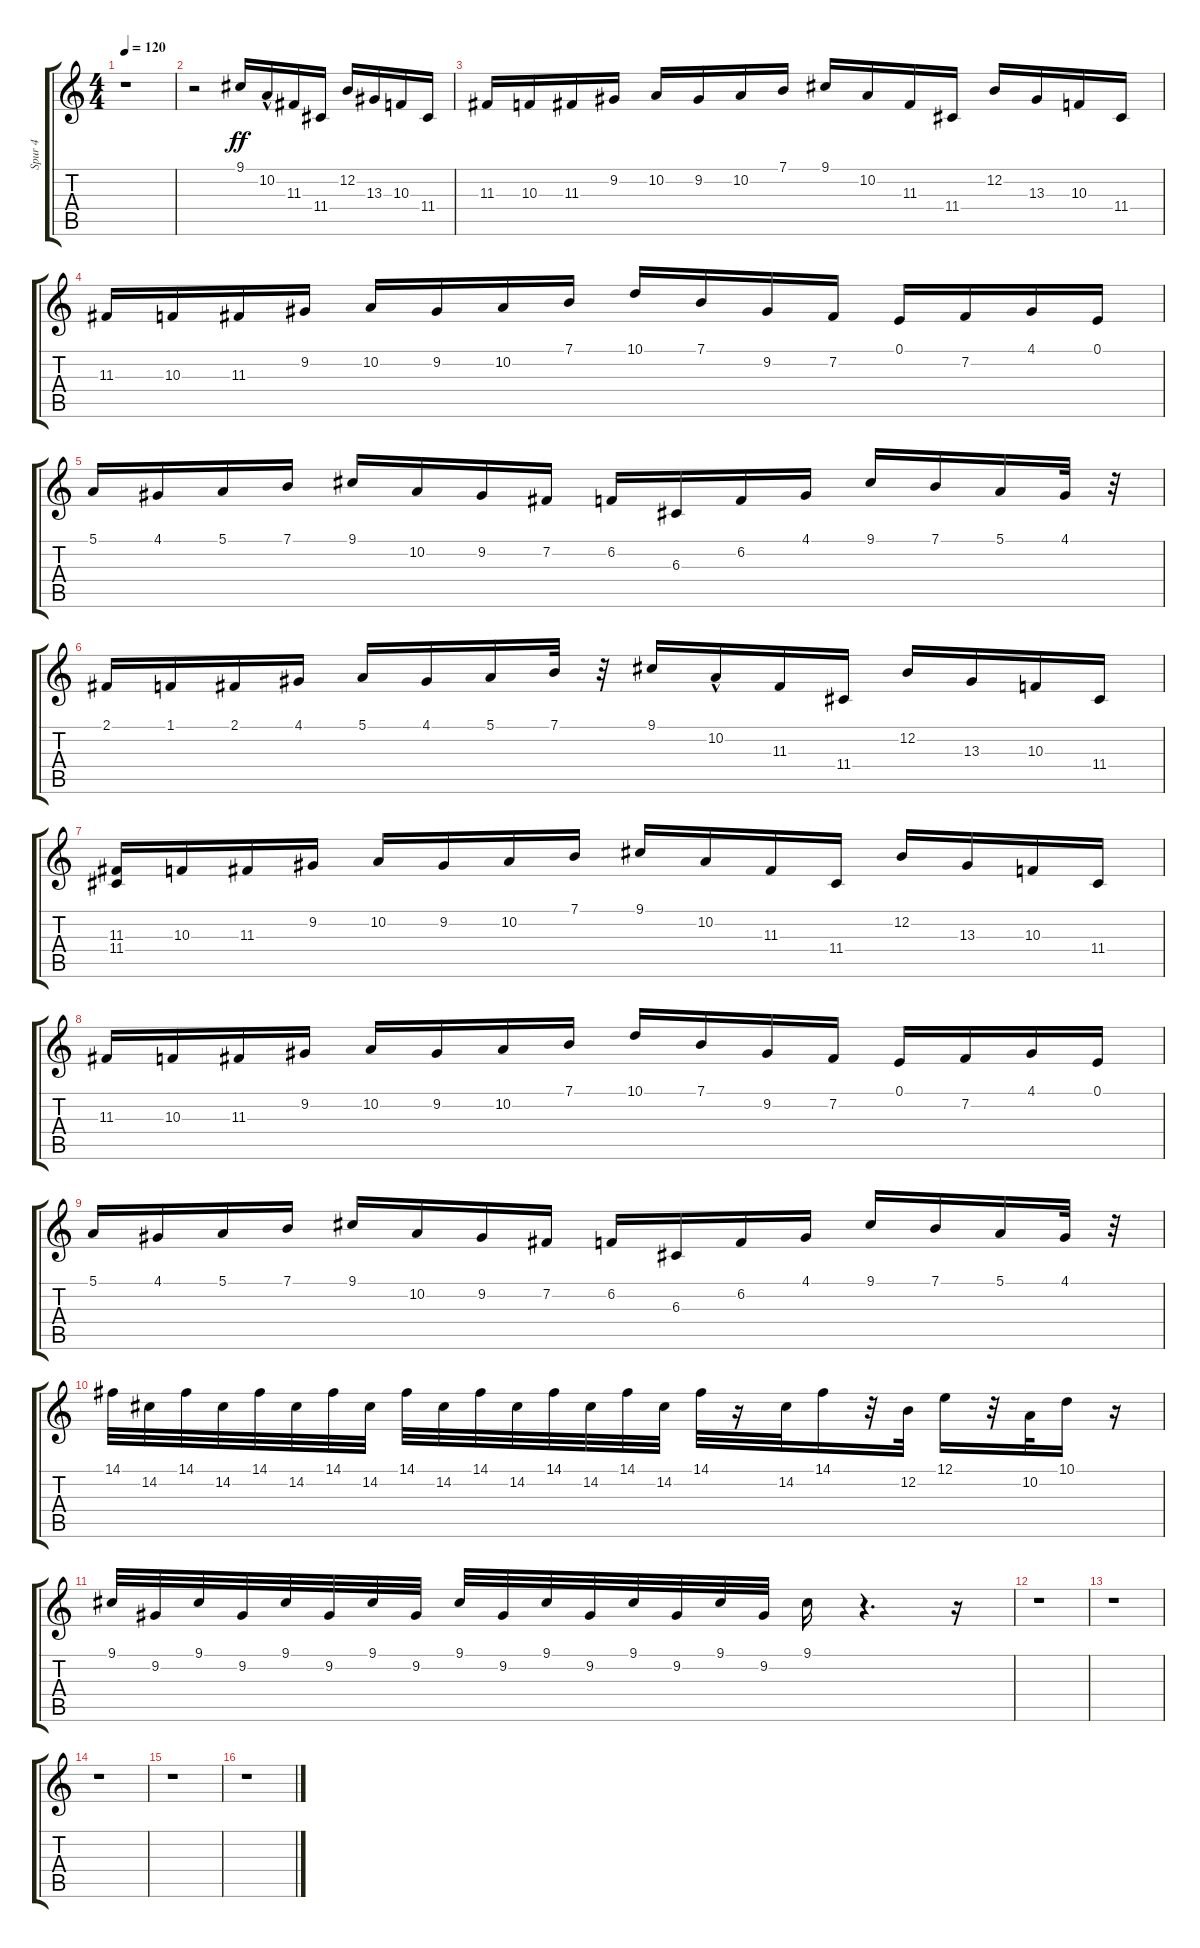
\track ("Spur 4" "Spur 4") {instrument fx4atmosphere}
\staff {score tabs}
\tuning (E4 B3 G3 D3 A2 E2) {hide}
\ts (4 4)
\tempo 120
\clef g2
\ks c
r.1{dy ff} |
r.2 9.1.16 10.2{hac}.16 11.3.16 11.4.16 12.2.16 13.3.16 10.3.16 11.4.16 |
11.3.16 10.3.16 11.3.16 9.2.16 10.2.16 9.2.16 10.2.16 7.1.16 9.1.16 10.2.16 11.3.16 11.4.16 12.2.16 13.3.16 10.3.16 11.4.16 |
11.3.16 10.3.16 11.3.16 9.2.16 10.2.16 9.2.16 10.2.16 7.1.16 10.1.16 7.1.16 9.2.16 7.2.16 0.1.16 7.2.16 4.1.16 0.1.16 |
5.1.16 4.1.16 5.1.16 7.1.16 9.1.16 10.2.16 9.2.16 7.2.16 6.2.16 6.3.16 6.2.16 4.1.16 9.1.16 7.1.16 5.1.16 4.1.32 r.32 |
2.1.16 1.1.16 2.1.16 4.1.16 5.1.16 4.1.16 5.1.16 7.1.32 r.32 9.1.16 10.2{hac}.16 11.3.16 11.4.16 12.2.16 13.3.16 10.3.16 11.4.16 |
(11.3 11.4).16 10.3.16 11.3.16 9.2.16 10.2.16 9.2.16 10.2.16 7.1.16 9.1.16 10.2.16 11.3.16 11.4.16 12.2.16 13.3.16 10.3.16 11.4.16 |
11.3.16 10.3.16 11.3.16 9.2.16 10.2.16 9.2.16 10.2.16 7.1.16 10.1.16 7.1.16 9.2.16 7.2.16 0.1.16 7.2.16 4.1.16 0.1.16 |
5.1.16 4.1.16 5.1.16 7.1.16 9.1.16 10.2.16 9.2.16 7.2.16 6.2.16 6.3.16 6.2.16 4.1.16 9.1.16 7.1.16 5.1.16 4.1.32 r.32 |
14.1.32 14.2.32 14.1.32 14.2.32 14.1.32 14.2.32 14.1.32 14.2.32 14.1.32 14.2.32 14.1.32 14.2.32 14.1.32 14.2.32 14.1.32 14.2.32 14.1.32 r.16 14.2.32 14.1.16 r.32 12.2.32 12.1.16 r.32 10.2.32 10.1.16 r.16 |
9.1.32 9.2.32 9.1.32 9.2.32 9.1.32 9.2.32 9.1.32 9.2.32 9.1.32 9.2.32 9.1.32 9.2.32 9.1.32 9.2.32 9.1.32 9.2.32 9.1.16 r.4{d} r.16 |
r.1 |
r.1 |
r.1 |
r.1 |
r.1
